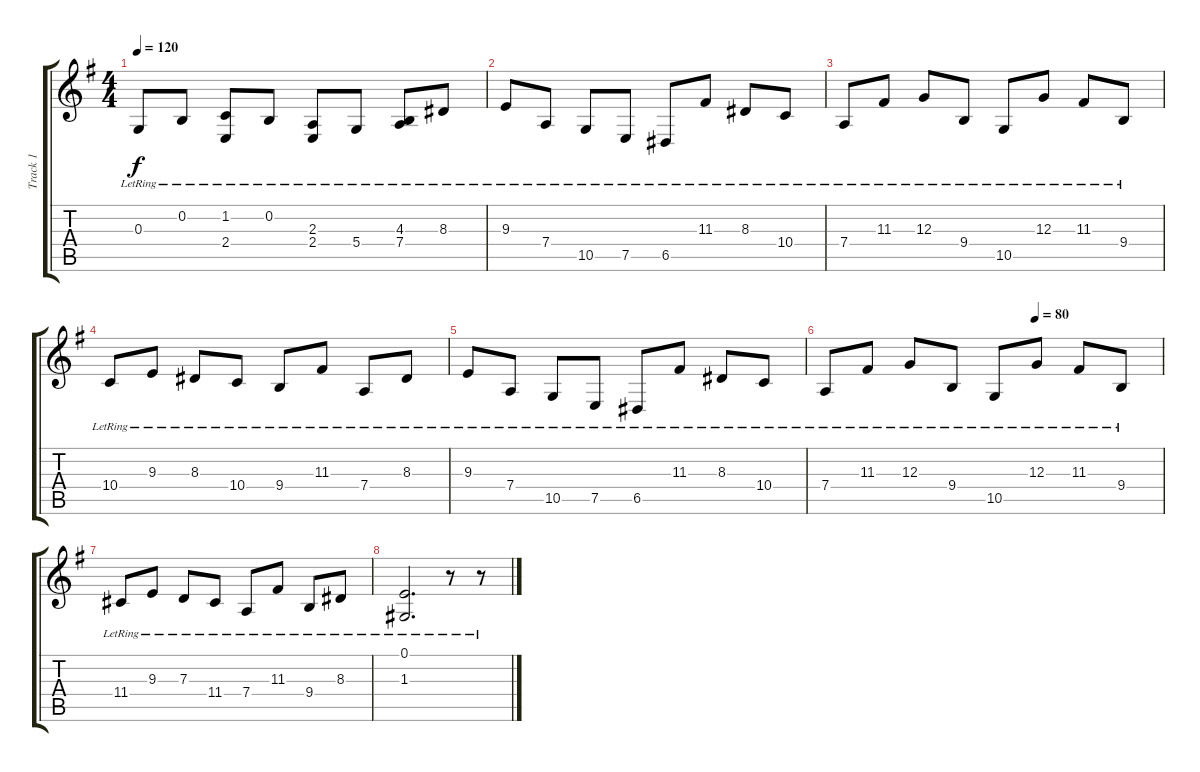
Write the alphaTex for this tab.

\track ("Track 1" "Track 1") {instrument acousticgrandpiano}
\staff {score tabs}
\tuning (E4 B3 G3 D3 A2 E2) {hide}
\ts (4 4)
\tempo 120
\clef g2
\ks eminor
0.3{lr}.8{dy f} 0.2{lr}.8 (1.2{lr} 2.4{lr}).8 0.2{lr}.8 (2.3{lr} 2.4{lr}).8 5.4{lr}.8 (4.3{lr} 7.4{lr}).8 8.3{lr}.8 |
9.3{lr}.8 7.4{lr}.8 10.5{lr}.8 7.5{lr}.8 6.5{lr}.8 11.3{lr}.8 8.3{lr}.8 10.4{lr}.8 |
7.4{lr}.8 11.3{lr}.8 12.3{lr}.8 9.4{lr}.8 10.5{lr}.8 12.3{lr}.8 11.3{lr}.8 9.4{lr}.8 |
10.4{lr}.8 9.3{lr}.8 8.3{lr}.8 10.4{lr}.8 9.4{lr}.8 11.3{lr}.8 7.4{lr}.8 8.3{lr}.8 |
9.3{lr}.8 7.4{lr}.8 10.5{lr}.8 7.5{lr}.8 6.5{lr}.8 11.3{lr}.8 8.3{lr}.8 10.4{lr}.8 |
\tempo (80 0.625)
7.4{lr}.8 11.3{lr}.8 12.3{lr}.8 9.4{lr}.8 10.5{lr}.8 12.3{lr}.8 11.3{lr}.8 9.4{lr}.8 |
11.4{lr}.8 9.3{lr}.8 7.3{lr}.8 11.4{lr}.8 7.4{lr}.8 11.3{lr}.8 9.4{lr}.8 8.3{lr}.8 |
(0.1{lr} 1.3{lr}).2{d} r.8 r.8
